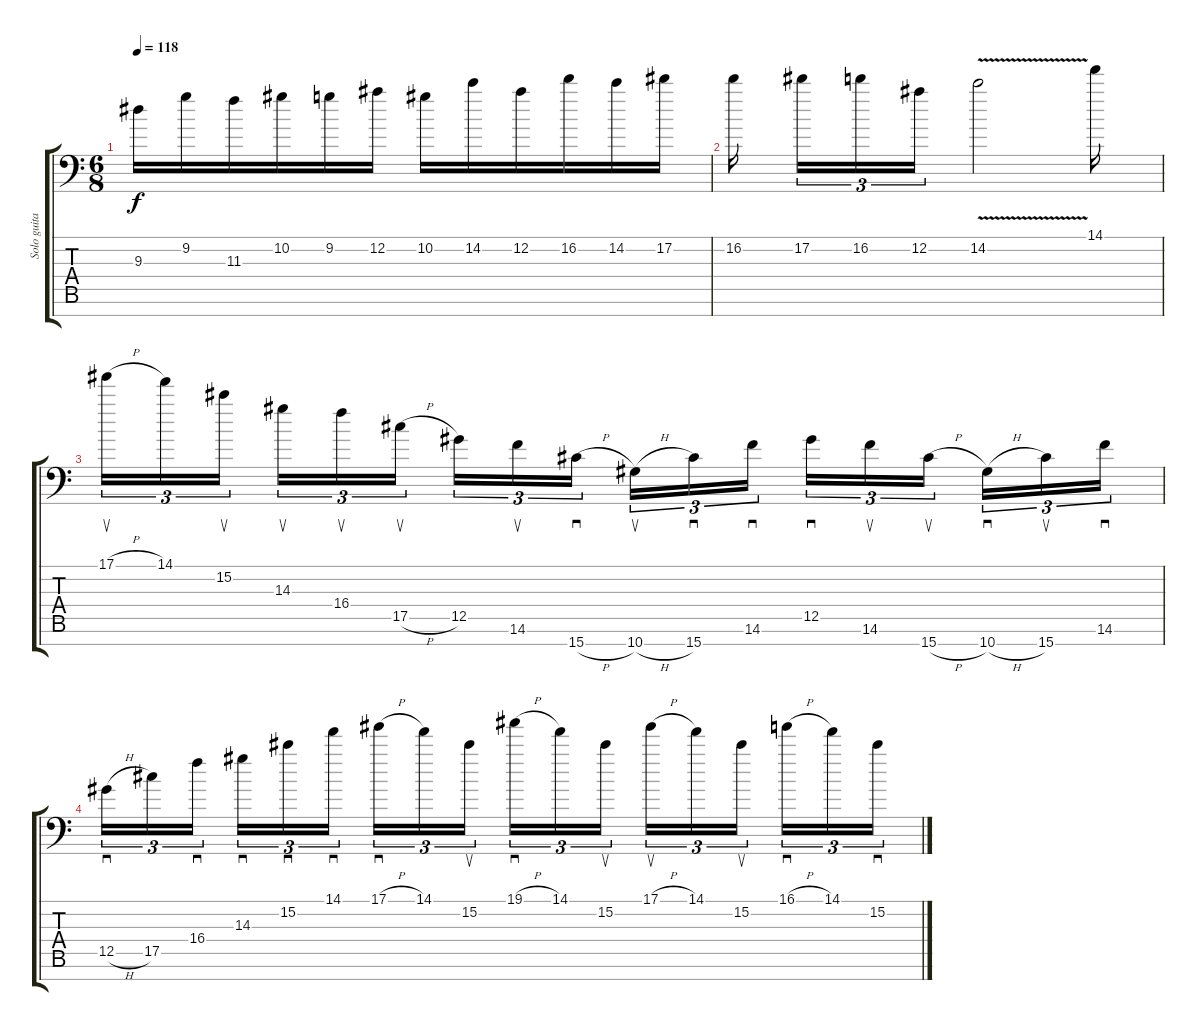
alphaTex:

\track ("Solo guitar" "Solo guita") {instrument distortionguitar}
\staff {score tabs}
\tuning (Eb4 Bb3 Gb3 Db3 Ab2 Eb2 Bb1) {hide}
\ts (6 8)
\tempo 118
\clef f4
\ks c
9.3.16{dy f} 9.2.16 11.3.16 10.2.16 9.2.16 12.2.16 10.2.16 14.2.16 12.2.16 16.2.16 14.2.16 17.2.16 |
16.2.16{beam splitsecondary} 17.2.16{tu (3 2)} 16.2.16{tu (3 2)} 12.2.16{tu (3 2)} 14.2{v}.2 14.1.16 |
17.1{h}.16{su tu (3 2)} 14.1.16{tu (3 2)} 15.2.16{su tu (3 2) beam splitsecondary} 14.3.16{su tu (3 2)} 16.4.16{su tu (3 2)} 17.5{h}.16{su tu (3 2) beam splitsecondary} 12.5.16{tu (3 2)} 14.6.16{su tu (3 2)} 15.7{h}.16{sd tu (3 2)} 10.7{h}.16{su tu (3 2)} 15.7.16{sd tu (3 2)} 14.6.16{sd tu (3 2) beam splitsecondary} 12.5.16{sd tu (3 2)} 14.6.16{su tu (3 2)} 15.7{h}.16{su tu (3 2) beam splitsecondary} 10.7{h}.16{sd tu (3 2)} 15.7.16{su tu (3 2)} 14.6.16{sd tu (3 2)} |
12.5{h}.16{sd tu (3 2)} 17.5.16{tu (3 2)} 16.4.16{sd tu (3 2) beam splitsecondary} 14.3.16{sd tu (3 2)} 15.2.16{sd tu (3 2)} 14.1.16{sd tu (3 2) beam splitsecondary} 17.1{h}.16{sd tu (3 2)} 14.1.16{tu (3 2)} 15.2.16{su tu (3 2)} 19.1{h}.16{sd tu (3 2)} 14.1.16{tu (3 2)} 15.2.16{su tu (3 2) beam splitsecondary} 17.1{h}.16{su tu (3 2)} 14.1.16{tu (3 2)} 15.2.16{su tu (3 2) beam splitsecondary} 16.1{h}.16{sd tu (3 2)} 14.1.16{tu (3 2)} 15.2.16{sd tu (3 2)}
